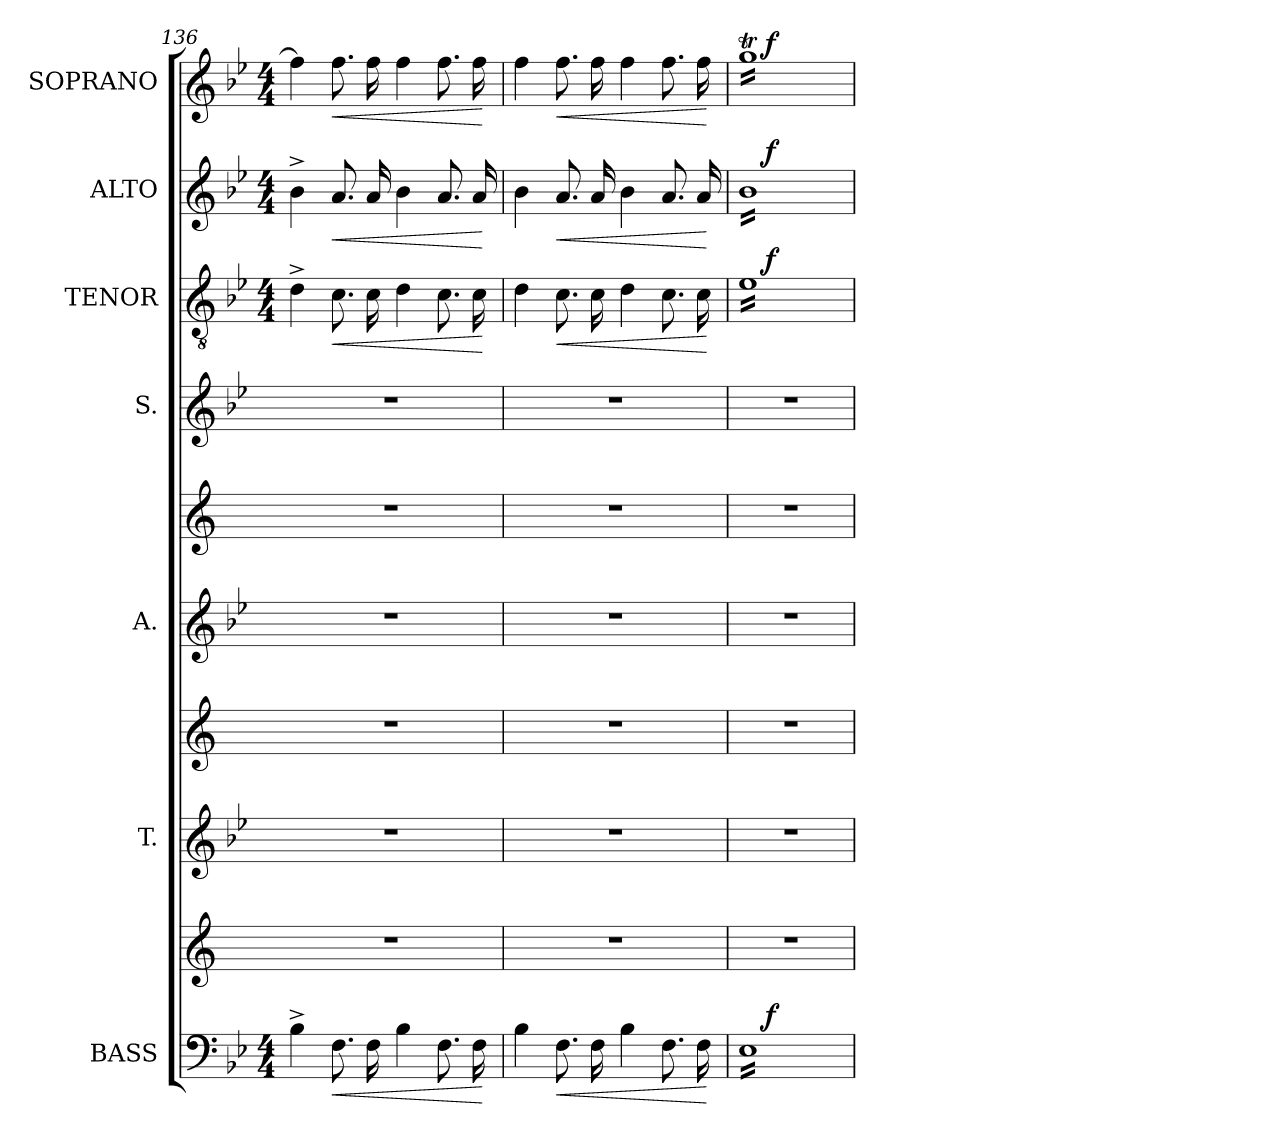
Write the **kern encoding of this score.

**kern	**dynam	**kern	**kern	**kern	**kern	**kern	**kern	**kern	**dynam	**kern	**dynam	**kern	**dynam
*part10	*part10	*part9	*part8	*part7	*part6	*part5	*part4	*part3	*part3	*part2	*part2	*part1	*part1
*staff10	*staff10	*staff9	*staff8	*staff7	*staff6	*staff5	*staff4	*staff3	*staff3	*staff2	*staff2	*staff1	*staff1
*I"BASS	*	*	*I"T.	*	*I"A.	*	*I"S.	*I"TENOR	*	*I"ALTO	*	*I"SOPRANO	*
*I'B.	*	*	*I'T.	*	*I'A.	*	*I'S.	*I'T.	*	*I'A.	*	*I'S.	*
*clefF4	*	*clefG2	*clefG2	*clefG2	*clefG2	*clefG2	*clefG2	*clefGv2	*	*clefG2	*	*clefG2	*
*	*	*ITrd1c2	*	*ITrd1c2	*	*ITrd1c2	*ITrd3c5	*	*	*	*	*	*
*k[b-e-]	*	*k[b-e-]	*k[b-e-]	*k[b-e-]	*k[b-e-]	*k[b-e-]	*k[b-]	*k[b-e-]	*	*k[b-e-]	*	*k[b-e-]	*
*B-:	*	*B-:	*B-:	*B-:	*B-:	*B-:	*F:	*B-:	*	*B-:	*	*B-:	*
*M4/4	*	*	*	*	*	*	*	*M4/4	*	*M4/4	*	*M4/4	*
=136	=136	=136	=136	=136	=136	=136	=136	=136	=136	=136	=136	=136	=136
4B-^>\	.	1r	1r	1r	1r	1r	1r	4d^>\	.	4b-^>\	.	4ff\]	.
!	!LO:HP:b	!	!	!	!	!	!	!	!LO:HP:b	!	!LO:HP:b	!	!LO:HP:b
8.F\	<	.	.	.	.	.	.	8.c\	<	8.a/	<	8.ff\	<
16F\	.	.	.	.	.	.	.	16c\	.	16a/	.	16ff\	.
4B-\	.	.	.	.	.	.	.	4d\	.	4b-\	.	4ff\	.
8.F\	.	.	.	.	.	.	.	8.c\	.	8.a/	.	8.ff\	.
16F\	.	.	.	.	.	.	.	16c\	.	16a/	.	16ff\	.
.	[	.	.	.	.	.	.	.	[	.	[	.	[
!!LO:PB:g=z
=137	=137	=137	=137	=137	=137	=137	=137	=137	=137	=137	=137	=137	=137
4B-\	.	1r	1r	1r	1r	1r	1r	4d\	.	4b-\	.	4ff\	.
!	!LO:HP:b	!	!	!	!	!	!	!	!LO:HP:b	!	!LO:HP:b	!	!LO:HP:b
8.F\	<	.	.	.	.	.	.	8.c\	<	8.a/	<	8.ff\	<
16F\	.	.	.	.	.	.	.	16c\	.	16a/	.	16ff\	.
4B-\	.	.	.	.	.	.	.	4d\	.	4b-\	.	4ff\	.
8.F\	.	.	.	.	.	.	.	8.c\	.	8.a/	.	8.ff\	.
16F\	.	.	.	.	.	.	.	16c\	.	16a/	.	16ff\	.
.	[	.	.	.	.	.	.	.	[	.	[	.	[
=138	=138	=138	=138	=138	=138	=138	=138	=138	=138	=138	=138	=138	=138
*^	*	*	*	*	*	*	*	*^	*	*^	*	*^	*
*tremolo	*	*	*	*	*	*	*	*	*	*	*	*	*	*	*	*	*
*	*	*	*	*	*	*	*	*	*tremolo	*	*	*	*	*	*	*	*
*	*	*	*	*	*	*	*	*	*	*	*	*tremolo	*	*	*	*	*
*	*	*	*	*	*	*	*	*	*	*	*	*	*	*	*tremolo	*	*
16E-LL	8ryy	.	1r	1r	1r	1r	1r	1r	16e-LL	8ryy	.	16b-LL	8ryy	.	16ggTLL	8ryy	.
16E-	.	.	.	.	.	.	.	.	16e-	.	.	16b-	.	.	16ggT	.	.
!	!	!LO:DY:a	!	!	!	!	!	!	!	!	!LO:DY:a	!	!	!LO:DY:a	!	!	!LO:DY:a
16E-	2..ryy	f	.	.	.	.	.	.	16e-	2..ryy	f	16b-	2..ryy	f	16ggT	2..ryy	f
16E-	.	.	.	.	.	.	.	.	16e-	.	.	16b-	.	.	16ggT	.	.
16E-	.	.	.	.	.	.	.	.	16e-	.	.	16b-	.	.	16ggT	.	.
16E-	.	.	.	.	.	.	.	.	16e-	.	.	16b-	.	.	16ggT	.	.
16E-	.	.	.	.	.	.	.	.	16e-	.	.	16b-	.	.	16ggT	.	.
16E-	.	.	.	.	.	.	.	.	16e-	.	.	16b-	.	.	16ggT	.	.
16E-	.	.	.	.	.	.	.	.	16e-	.	.	16b-	.	.	16ggT	.	.
16E-	.	.	.	.	.	.	.	.	16e-	.	.	16b-	.	.	16ggT	.	.
16E-	.	.	.	.	.	.	.	.	16e-	.	.	16b-	.	.	16ggT	.	.
16E-	.	.	.	.	.	.	.	.	16e-	.	.	16b-	.	.	16ggT	.	.
16E-	.	.	.	.	.	.	.	.	16e-	.	.	16b-	.	.	16ggT	.	.
16E-	.	.	.	.	.	.	.	.	16e-	.	.	16b-	.	.	16ggT	.	.
16E-	.	.	.	.	.	.	.	.	16e-	.	.	16b-	.	.	16ggT	.	.
16E-JJ	.	.	.	.	.	.	.	.	16e-JJ	.	.	16b-JJ	.	.	16ggTJJ	.	.
*	*	*	*	*	*	*	*	*	*	*	*	*	*	*	*Xtremolo	*	*
*	*	*	*	*	*	*	*	*	*	*	*	*Xtremolo	*	*	*	*	*
*	*	*	*	*	*	*	*	*	*Xtremolo	*	*	*	*	*	*	*	*
*Xtremolo	*	*	*	*	*	*	*	*	*	*	*	*	*	*	*	*	*
*	*	*	*	*	*	*	*	*	*v	*v	*	*	*	*	*v	*v	*
*v	*v	*	*	*	*	*	*	*	*	*	*v	*v	*	*	*
=	=	=	=	=	=	=	=	=	=	=	=	=	=
*-	*-	*-	*-	*-	*-	*-	*-	*-	*-	*-	*-	*-	*-
